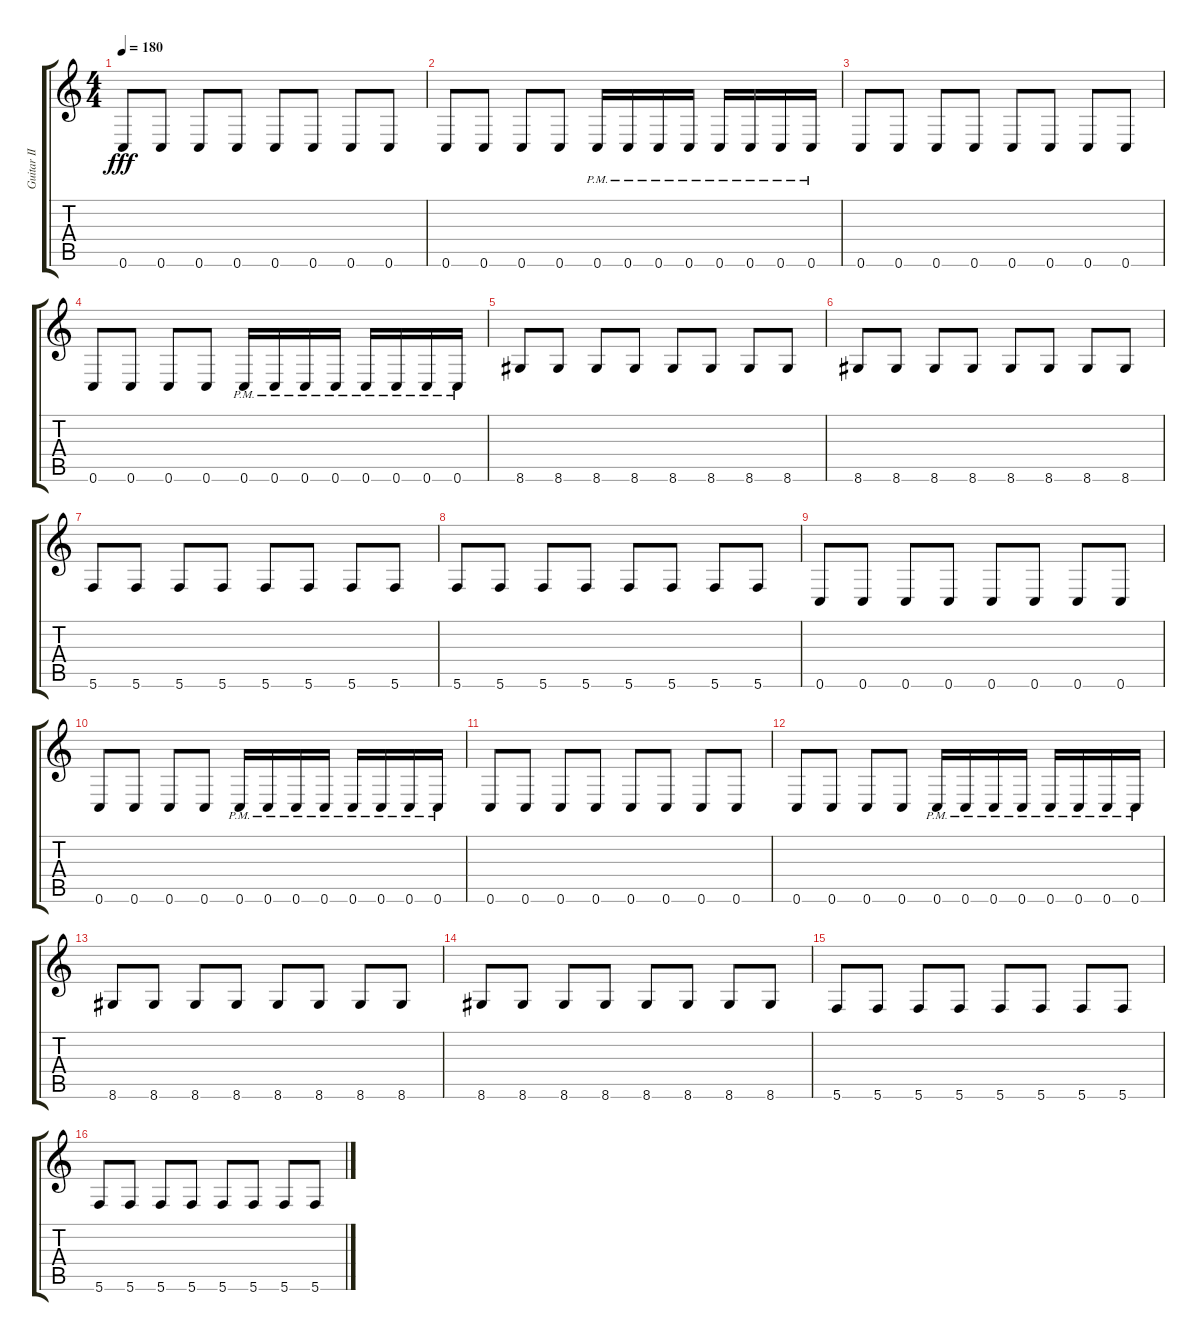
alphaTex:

\track ("Guitar II (Rhythm)" "Guitar II ") {instrument distortionguitar}
\staff {score tabs}
\tuning (D4 A3 F3 C3 G2 C2) {hide}
\ts (4 4)
\tempo 180
\clef g2
\ks c
0.6.8{dy fff} 0.6.8 0.6.8 0.6.8 0.6.8 0.6.8 0.6.8 0.6.8 |
0.6.8 0.6.8 0.6.8 0.6.8 0.6{pm}.16 0.6{pm}.16 0.6{pm}.16 0.6{pm}.16 0.6{pm}.16 0.6{pm}.16 0.6{pm}.16 0.6{pm}.16 |
0.6.8 0.6.8 0.6.8 0.6.8 0.6.8 0.6.8 0.6.8 0.6.8 |
0.6.8 0.6.8 0.6.8 0.6.8 0.6{pm}.16 0.6{pm}.16 0.6{pm}.16 0.6{pm}.16 0.6{pm}.16 0.6{pm}.16 0.6{pm}.16 0.6{pm}.16 |
8.6.8 8.6.8 8.6.8 8.6.8 8.6.8 8.6.8 8.6.8 8.6.8 |
8.6.8 8.6.8 8.6.8 8.6.8 8.6.8 8.6.8 8.6.8 8.6.8 |
5.6.8 5.6.8 5.6.8 5.6.8 5.6.8 5.6.8 5.6.8 5.6.8 |
5.6.8 5.6.8 5.6.8 5.6.8 5.6.8 5.6.8 5.6.8 5.6.8 |
0.6.8 0.6.8 0.6.8 0.6.8 0.6.8 0.6.8 0.6.8 0.6.8 |
0.6.8 0.6.8 0.6.8 0.6.8 0.6{pm}.16 0.6{pm}.16 0.6{pm}.16 0.6{pm}.16 0.6{pm}.16 0.6{pm}.16 0.6{pm}.16 0.6{pm}.16 |
0.6.8 0.6.8 0.6.8 0.6.8 0.6.8 0.6.8 0.6.8 0.6.8 |
0.6.8 0.6.8 0.6.8 0.6.8 0.6{pm}.16 0.6{pm}.16 0.6{pm}.16 0.6{pm}.16 0.6{pm}.16 0.6{pm}.16 0.6{pm}.16 0.6{pm}.16 |
8.6.8 8.6.8 8.6.8 8.6.8 8.6.8 8.6.8 8.6.8 8.6.8 |
8.6.8 8.6.8 8.6.8 8.6.8 8.6.8 8.6.8 8.6.8 8.6.8 |
5.6.8 5.6.8 5.6.8 5.6.8 5.6.8 5.6.8 5.6.8 5.6.8 |
5.6.8 5.6.8 5.6.8 5.6.8 5.6.8 5.6.8 5.6.8 5.6.8
